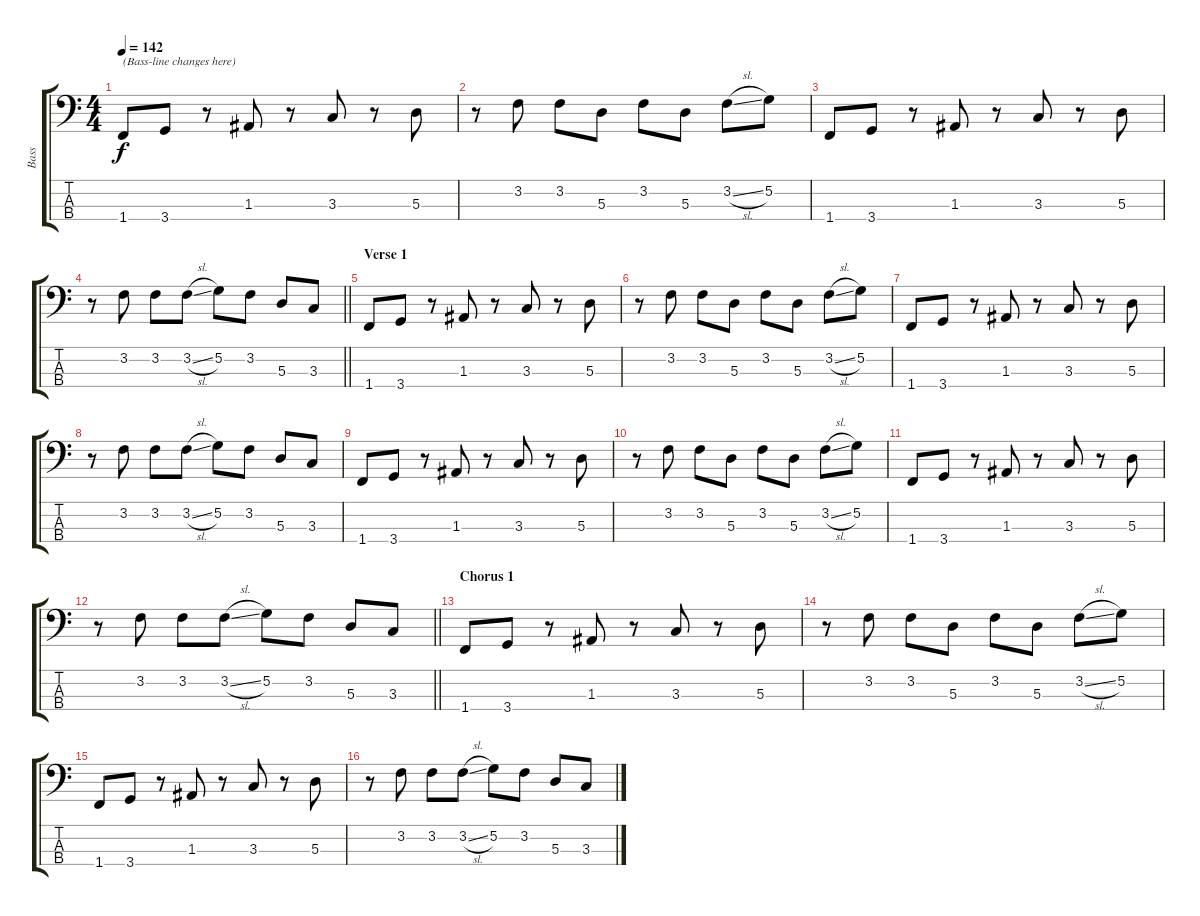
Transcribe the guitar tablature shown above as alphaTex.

\track ("Bass" "Bass") {instrument electricbassfinger}
\staff {score tabs}
\tuning (G2 D2 A1 E1) {hide}
\ts (4 4)
\tempo 142
\clef f4
\ks c
1.4.8{txt "(Bass-line changes here)" dy f} 3.4.8 r.8 1.3.8 r.8 3.3.8 r.8 5.3.8 |
r.8 3.2.8 3.2.8 5.3.8 3.2.8 5.3.8 3.2{sl}.8 5.2.8 |
1.4.8 3.4.8 r.8 1.3.8 r.8 3.3.8 r.8 5.3.8 |
\barLineRight lightlight
r.8 3.2.8 3.2.8 3.2{sl}.8 5.2.8 3.2.8 5.3.8 3.3.8 |
\section ("" "Verse 1")
1.4.8 3.4.8 r.8 1.3.8 r.8 3.3.8 r.8 5.3.8 |
r.8 3.2.8 3.2.8 5.3.8 3.2.8 5.3.8 3.2{sl}.8 5.2.8 |
1.4.8 3.4.8 r.8 1.3.8 r.8 3.3.8 r.8 5.3.8 |
r.8 3.2.8 3.2.8 3.2{sl}.8 5.2.8 3.2.8 5.3.8 3.3.8 |
1.4.8 3.4.8 r.8 1.3.8 r.8 3.3.8 r.8 5.3.8 |
r.8 3.2.8 3.2.8 5.3.8 3.2.8 5.3.8 3.2{sl}.8 5.2.8 |
1.4.8 3.4.8 r.8 1.3.8 r.8 3.3.8 r.8 5.3.8 |
\barLineRight lightlight
r.8 3.2.8 3.2.8 3.2{sl}.8 5.2.8 3.2.8 5.3.8 3.3.8 |
\section ("" "Chorus 1")
1.4.8 3.4.8 r.8 1.3.8 r.8 3.3.8 r.8 5.3.8 |
r.8 3.2.8 3.2.8 5.3.8 3.2.8 5.3.8 3.2{sl}.8 5.2.8 |
1.4.8 3.4.8 r.8 1.3.8 r.8 3.3.8 r.8 5.3.8 |
r.8 3.2.8 3.2.8 3.2{sl}.8 5.2.8 3.2.8 5.3.8 3.3.8
